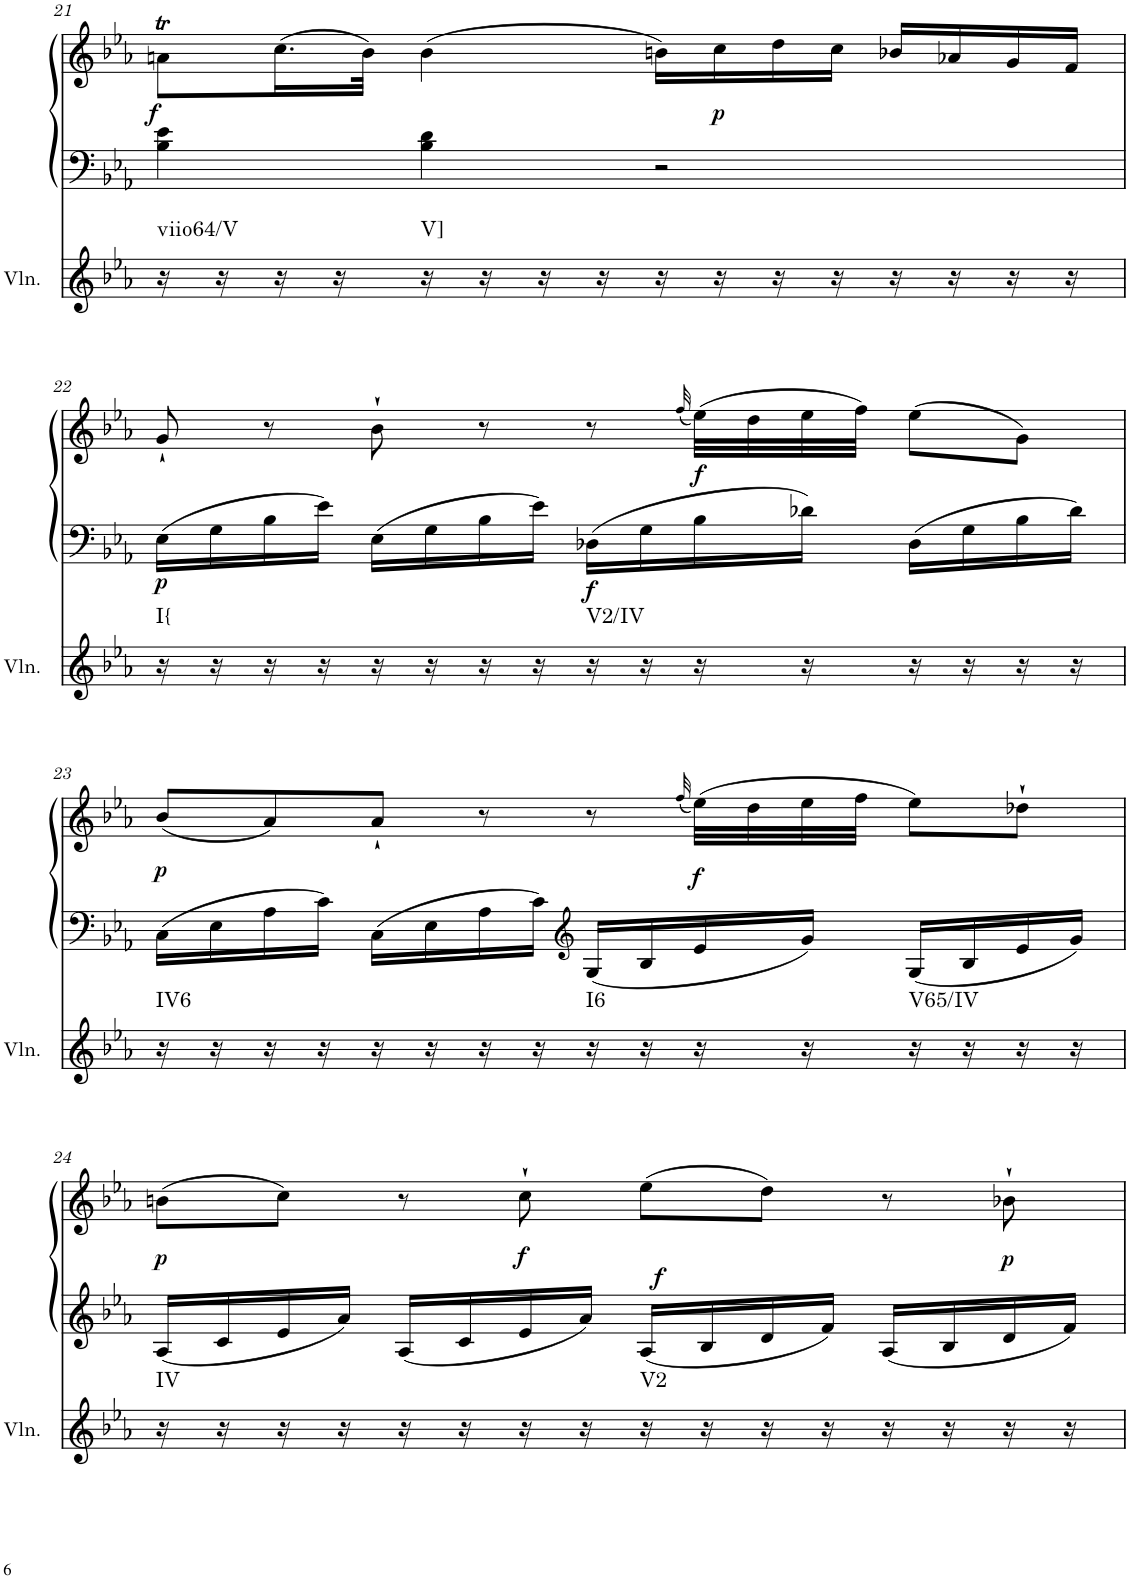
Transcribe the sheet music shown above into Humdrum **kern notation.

**kern	**harte	**kern	**kern	**dynam
*part2	*part2	*part1	*part1	*part1
*staff3	*	*staff2	*staff1	*staff1/2
*I"Violin	*	*I"Klavier linke Hand	*	*
*I'Vln.	*	*	*	*
!!LO:PB:g=z
*clefG2	*	*clefF4	*clefG2	*
*k[b-e-a-]	*	*k[b-e-a-]	*k[b-e-a-]	*
*M4/4	*	*M4/4	*M4/4	*
=21	=21	=21	=21	=21
!	!LO:H:kt=viio64/V	!	!	!LO:DY:b
16r	N	4B-\ 4e-\	8ant\L	f
16r	.	.	.	.
16r	.	.	(16.cc\L	.
16r	.	.	.	.
.	.	.	32b-\JJk)	.
!	!LO:H:kt=V]	!	!	!
16r	N	4B-\ 4d\	(4b-\	.
16r	.	.	.	.
16r	.	.	.	.
16r	.	.	.	.
16r	.	2r	16bn\LL)	.
!	!	!	!	!LO:DY:b
16r	.	.	16cc\	p
16r	.	.	16dd\	.
16r	.	.	16cc\JJ	.
16r	.	.	16b-X/LL	.
16r	.	.	16a-X/	.
16r	.	.	16g/	.
16r	.	.	16f/JJ	.
!!LO:LB:g=z
=22	=22	=22	=22	=22
!	!LO:H:kt=I{	!	!	!LO:DY:b=2
16r	N	16E-\LL	8g`/	p
16r	.	16G\	.	.
16r	.	16B-\	8r	.
16r	.	16e-\JJ	.	.
16r	.	16E-\LL	8b-`\	.
16r	.	16G\	.	.
16r	.	16B-\	8r	.
16r	.	16e-\JJ	.	.
!	!LO:H:kt=V2/IV	!	!	!LO:DY:b=2
16r	N	16D-X\LL	8r	f
16r	.	16G\	.	.
.	.	.	(32qff/	.
!	!	!	!	!LO:DY:b
16r	.	16B-\	(32ee-\LLL)	f
.	.	.	32dd\	.
16r	.	16d-X\JJ	32ee-\	.
.	.	.	32ff\JJJ)	.
16r	.	16D-\LL	(8ee-\L	.
16r	.	16G\	.	.
16r	.	16B-\	8g\J)	.
16r	.	16d-\JJ	.	.
!!LO:LB:g=z
=23	=23	=23	=23	=23
!	!LO:H:kt=IV6	!	!	!LO:DY:b
16r	N	16C\LL	(8b-/L	p
16r	.	16E-\	.	.
16r	.	16A-\	8a-/)	.
16r	.	16c\JJ	.	.
16r	.	16C\LL	8a-`/J	.
16r	.	16E-\	.	.
16r	.	16A-\	8r	.
16r	.	16c\JJ	.	.
*	*	*clefG2	*	*
!	!LO:H:kt=I6	!	!	!
16r	N	16G/LL	8r	.
16r	.	16B-/	.	.
.	.	.	(32qff/	.
!	!	!	!	!LO:DY:b
16r	.	16e-/	(32ee-\LLL)	f
.	.	.	32dd\	.
16r	.	16g/JJ	32ee-\	.
.	.	.	32ff\JJJ	.
!	!LO:H:kt=V65/IV	!	!	!
16r	N	16G/LL	8ee-\L)	.
16r	.	16B-/	.	.
16r	.	16e-/	8dd-X`\J	.
16r	.	16g/JJ	.	.
!!LO:LB:g=z
=24	=24	=24	=24	=24
!	!LO:H:kt=IV	!	!	!LO:DY:b
16r	N	16A-/LL	(8bn\L	p
16r	.	16c/	.	.
16r	.	16e-/	8cc\J)	.
16r	.	16a-/JJ	.	.
16r	.	16A-/LL	8r	.
16r	.	16c/	.	.
!	!	!	!	!LO:DY:b
16r	.	16e-/	8cc`\	f
16r	.	16a-/JJ	.	.
!	!LO:H:kt=V2	!	!	!LO:DY:a=2
16r	N	16A-/LL	(8ee-\L	f
16r	.	16B-/	.	.
16r	.	16d/	8dd\J)	.
16r	.	16f/JJ	.	.
16r	.	16A-/LL	8r	.
16r	.	16B-/	.	.
!	!	!	!	!LO:DY:b
16r	.	16d/	8b-X`\	p
16r	.	16f/JJ	.	.
=	=	=	=	=
*-	*-	*-	*-	*-
